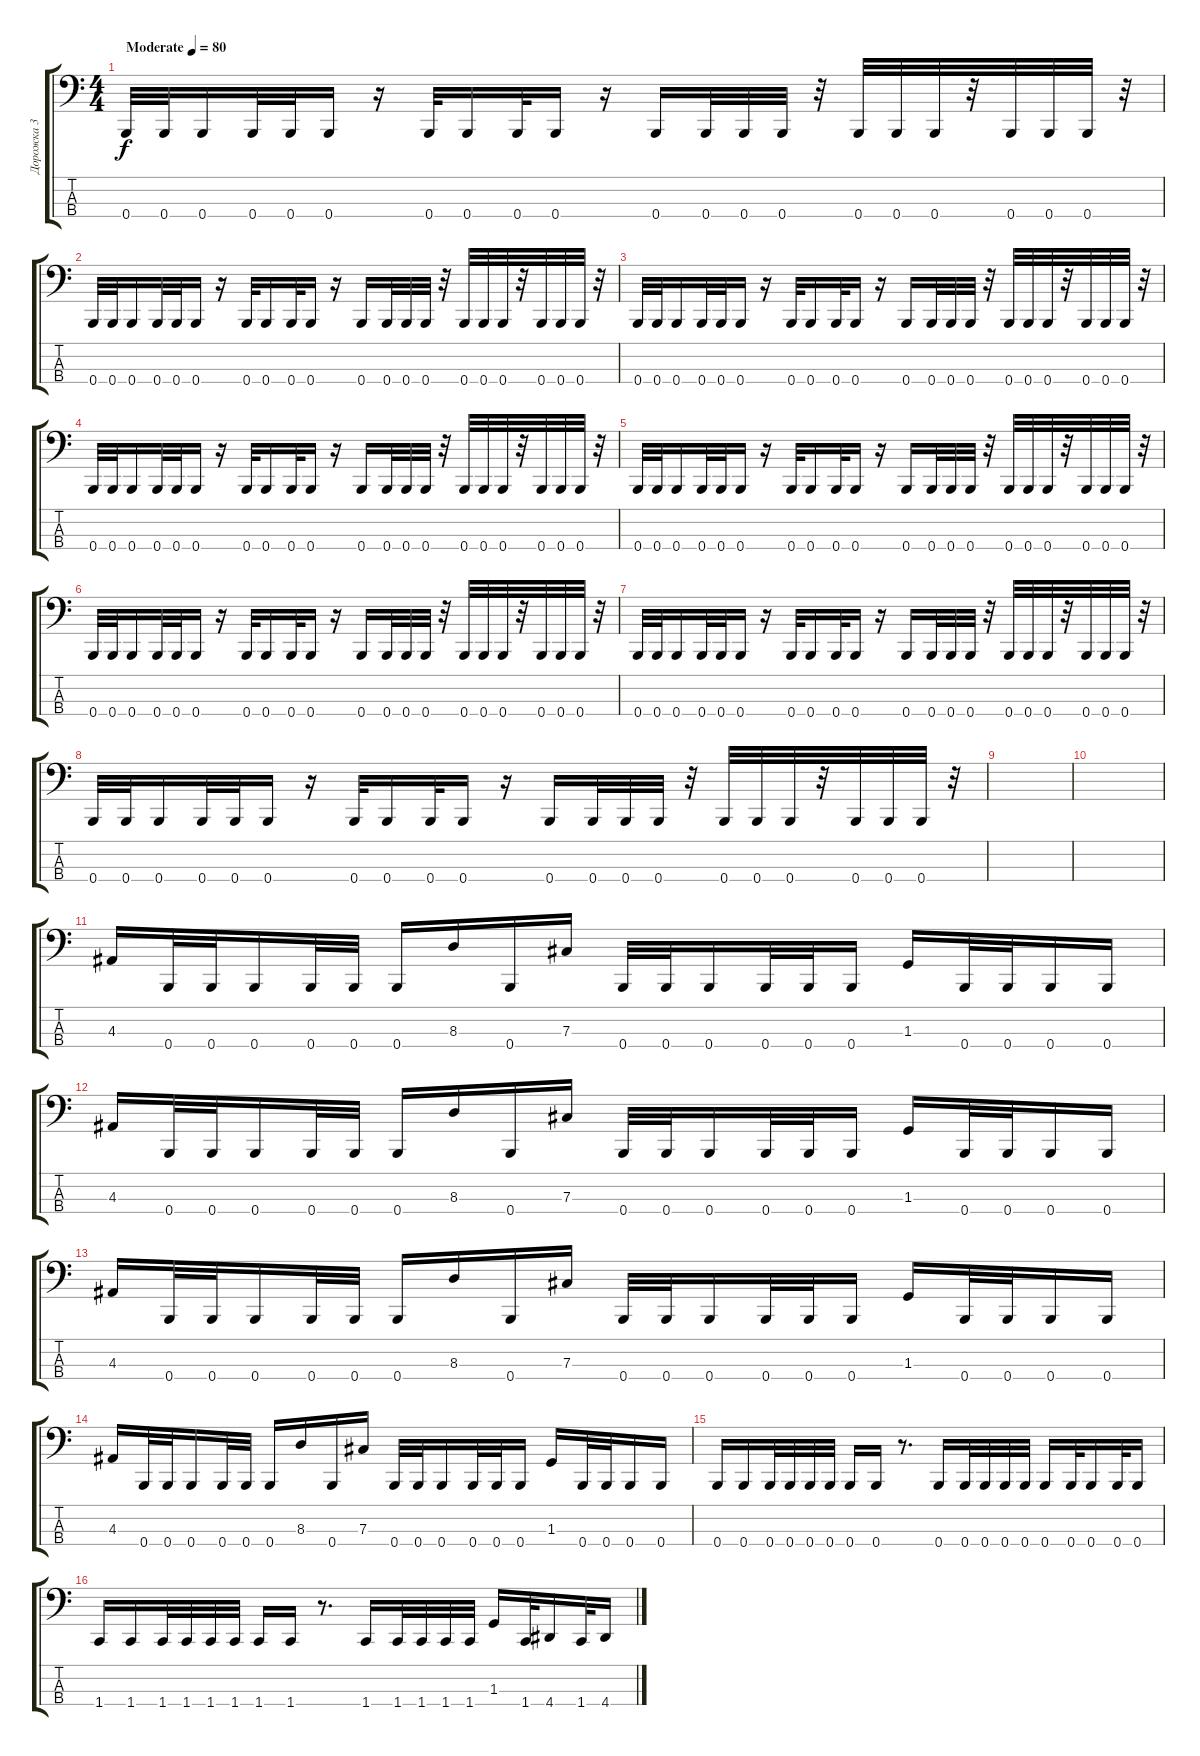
\track ("Дорожка 3" "Дорожка 3") {instrument electricbassfinger}
\staff {score tabs}
\tuning (E2 B1 Gb1 B0) {hide}
\ts (4 4)
\tempo (80 "Moderate")
\clef f4
\ks c
0.4.32{dy f instrument electricbassfinger} 0.4.32 0.4.16 0.4.32 0.4.32 0.4.16 r.16 0.4.32 0.4.16 0.4.32 0.4.16 r.16 0.4.16 0.4.32 0.4.32 0.4.32 r.32 0.4.32 0.4.32 0.4.32 r.32 0.4.32 0.4.32 0.4.32 r.32 |
0.4.32 0.4.32 0.4.16 0.4.32 0.4.32 0.4.16 r.16 0.4.32 0.4.16 0.4.32 0.4.16 r.16 0.4.16 0.4.32 0.4.32 0.4.32 r.32 0.4.32 0.4.32 0.4.32 r.32 0.4.32 0.4.32 0.4.32 r.32 |
0.4.32 0.4.32 0.4.16 0.4.32 0.4.32 0.4.16 r.16 0.4.32 0.4.16 0.4.32 0.4.16 r.16 0.4.16 0.4.32 0.4.32 0.4.32 r.32 0.4.32 0.4.32 0.4.32 r.32 0.4.32 0.4.32 0.4.32 r.32 |
0.4.32 0.4.32 0.4.16 0.4.32 0.4.32 0.4.16 r.16 0.4.32 0.4.16 0.4.32 0.4.16 r.16 0.4.16 0.4.32 0.4.32 0.4.32 r.32 0.4.32 0.4.32 0.4.32 r.32 0.4.32 0.4.32 0.4.32 r.32 |
0.4.32 0.4.32 0.4.16 0.4.32 0.4.32 0.4.16 r.16 0.4.32 0.4.16 0.4.32 0.4.16 r.16 0.4.16 0.4.32 0.4.32 0.4.32 r.32 0.4.32 0.4.32 0.4.32 r.32 0.4.32 0.4.32 0.4.32 r.32 |
0.4.32 0.4.32 0.4.16 0.4.32 0.4.32 0.4.16 r.16 0.4.32 0.4.16 0.4.32 0.4.16 r.16 0.4.16 0.4.32 0.4.32 0.4.32 r.32 0.4.32 0.4.32 0.4.32 r.32 0.4.32 0.4.32 0.4.32 r.32 |
0.4.32 0.4.32 0.4.16 0.4.32 0.4.32 0.4.16 r.16 0.4.32 0.4.16 0.4.32 0.4.16 r.16 0.4.16 0.4.32 0.4.32 0.4.32 r.32 0.4.32 0.4.32 0.4.32 r.32 0.4.32 0.4.32 0.4.32 r.32 |
0.4.32 0.4.32 0.4.16 0.4.32 0.4.32 0.4.16 r.16 0.4.32 0.4.16 0.4.32 0.4.16 r.16 0.4.16 0.4.32 0.4.32 0.4.32 r.32 0.4.32 0.4.32 0.4.32 r.32 0.4.32 0.4.32 0.4.32 r.32 |
|
|
4.3.16 0.4.32 0.4.32 0.4.16 0.4.32 0.4.32 0.4.16 8.3.16 0.4.16 7.3.16 0.4.32 0.4.32 0.4.16 0.4.32 0.4.32 0.4.16 1.3.16 0.4.32 0.4.32 0.4.16 0.4.16 |
4.3.16 0.4.32 0.4.32 0.4.16 0.4.32 0.4.32 0.4.16 8.3.16 0.4.16 7.3.16 0.4.32 0.4.32 0.4.16 0.4.32 0.4.32 0.4.16 1.3.16 0.4.32 0.4.32 0.4.16 0.4.16 |
4.3.16 0.4.32 0.4.32 0.4.16 0.4.32 0.4.32 0.4.16 8.3.16 0.4.16 7.3.16 0.4.32 0.4.32 0.4.16 0.4.32 0.4.32 0.4.16 1.3.16 0.4.32 0.4.32 0.4.16 0.4.16 |
4.3.16 0.4.32 0.4.32 0.4.16 0.4.32 0.4.32 0.4.16 8.3.16 0.4.16 7.3.16 0.4.32 0.4.32 0.4.16 0.4.32 0.4.32 0.4.16 1.3.16 0.4.32 0.4.32 0.4.16 0.4.16 |
0.4.16 0.4.16 0.4.32 0.4.32 0.4.32 0.4.32 0.4.16 0.4.16 r.8{d} 0.4.16 0.4.32 0.4.32 0.4.32 0.4.32 0.4.16 0.4.32 0.4.16 0.4.32 0.4.16 |
1.4.16 1.4.16 1.4.32 1.4.32 1.4.32 1.4.32 1.4.16 1.4.16 r.8{d} 1.4.16 1.4.32 1.4.32 1.4.32 1.4.32 1.3.16 1.4.32 4.4.16 1.4.32 4.4.16
